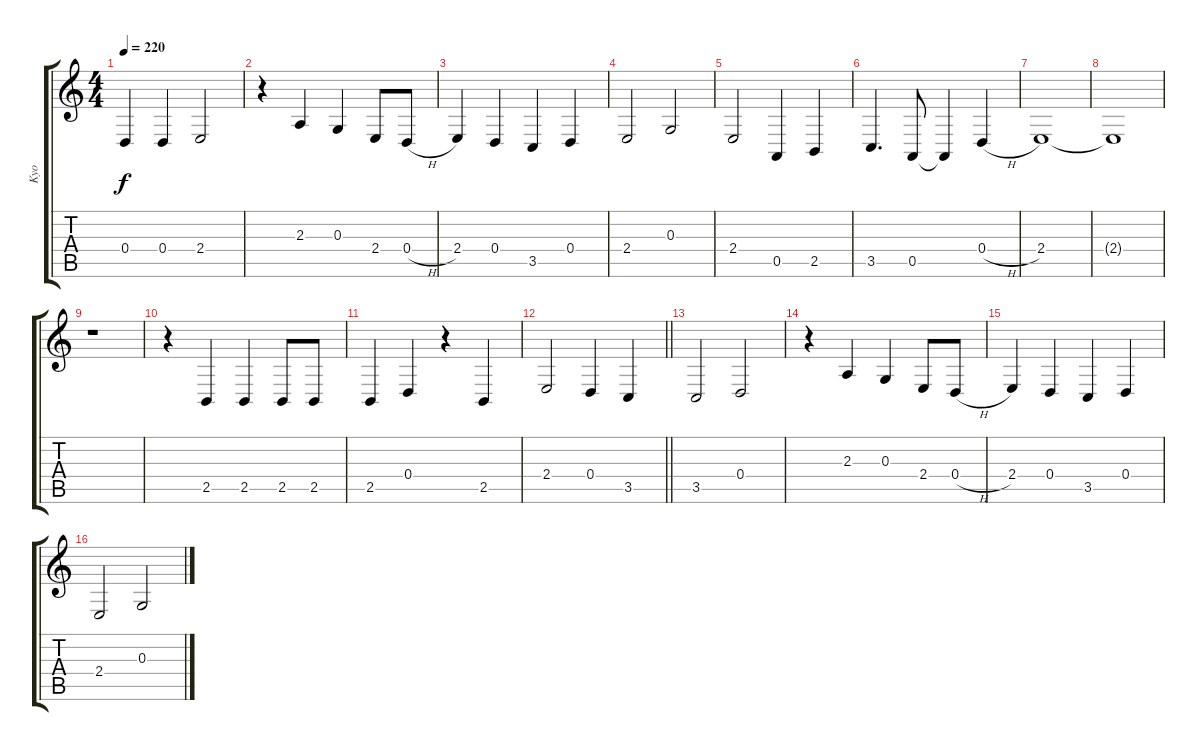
\track ("Kyo" "Kyo") {instrument fx5brightness}
\staff {score tabs}
\tuning (E4 B3 G3 D3 A2 E2) {hide}
\ts (4 4)
\tempo 220
\clef g2
\ks c
0.4.4{dy f} 0.4.4 2.4.2 |
r.4 2.3.4 0.3.4 2.4.8 0.4{h}.8 |
2.4.4 0.4.4 3.5.4 0.4.4 |
2.4.2 0.3.2 |
2.4.2 0.5.4 2.5.4 |
3.5.4{d} 0.5.8 0.5{t}.4 0.4{h}.4 |
2.4.1 |
2.4{t}.1 |
r.1 |
r.4 2.5.4 2.5.4 2.5.8 2.5.8 |
2.5.4 0.4.4 r.4 2.5.4 |
\barLineRight lightlight
2.4.2 0.4.4 3.5.4 |
3.5.2 0.4.2 |
r.4 2.3.4 0.3.4 2.4.8 0.4{h}.8 |
2.4.4 0.4.4 3.5.4 0.4.4 |
2.4.2 0.3.2
